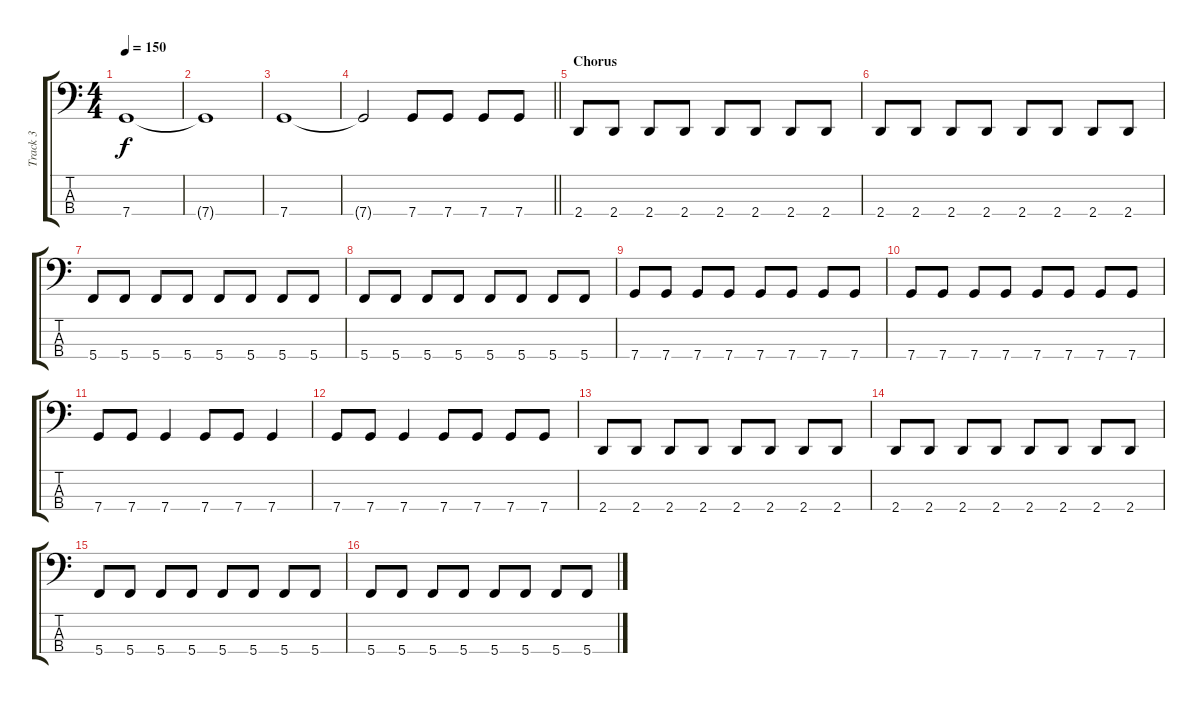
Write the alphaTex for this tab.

\track ("Track 3" "Track 3") {instrument electricbassfinger}
\staff {score tabs}
\tuning (F2 C2 G1 C1) {hide}
\ts (4 4)
\tempo 150
\clef f4
\ks c
7.4.1{dy f} |
7.4{t}.1 |
7.4.1 |
\barLineRight lightlight
7.4{t}.2 7.4.8 7.4.8 7.4.8 7.4.8 |
\section ("" "Chorus")
2.4.8 2.4.8 2.4.8 2.4.8 2.4.8 2.4.8 2.4.8 2.4.8 |
2.4.8 2.4.8 2.4.8 2.4.8 2.4.8 2.4.8 2.4.8 2.4.8 |
5.4.8 5.4.8 5.4.8 5.4.8 5.4.8 5.4.8 5.4.8 5.4.8 |
5.4.8 5.4.8 5.4.8 5.4.8 5.4.8 5.4.8 5.4.8 5.4.8 |
7.4.8 7.4.8 7.4.8 7.4.8 7.4.8 7.4.8 7.4.8 7.4.8 |
7.4.8 7.4.8 7.4.8 7.4.8 7.4.8 7.4.8 7.4.8 7.4.8 |
7.4.8 7.4.8 7.4.4 7.4.8 7.4.8 7.4.4 |
7.4.8 7.4.8 7.4.4 7.4.8 7.4.8 7.4.8 7.4.8 |
2.4.8 2.4.8 2.4.8 2.4.8 2.4.8 2.4.8 2.4.8 2.4.8 |
2.4.8 2.4.8 2.4.8 2.4.8 2.4.8 2.4.8 2.4.8 2.4.8 |
5.4.8 5.4.8 5.4.8 5.4.8 5.4.8 5.4.8 5.4.8 5.4.8 |
5.4.8 5.4.8 5.4.8 5.4.8 5.4.8 5.4.8 5.4.8 5.4.8
